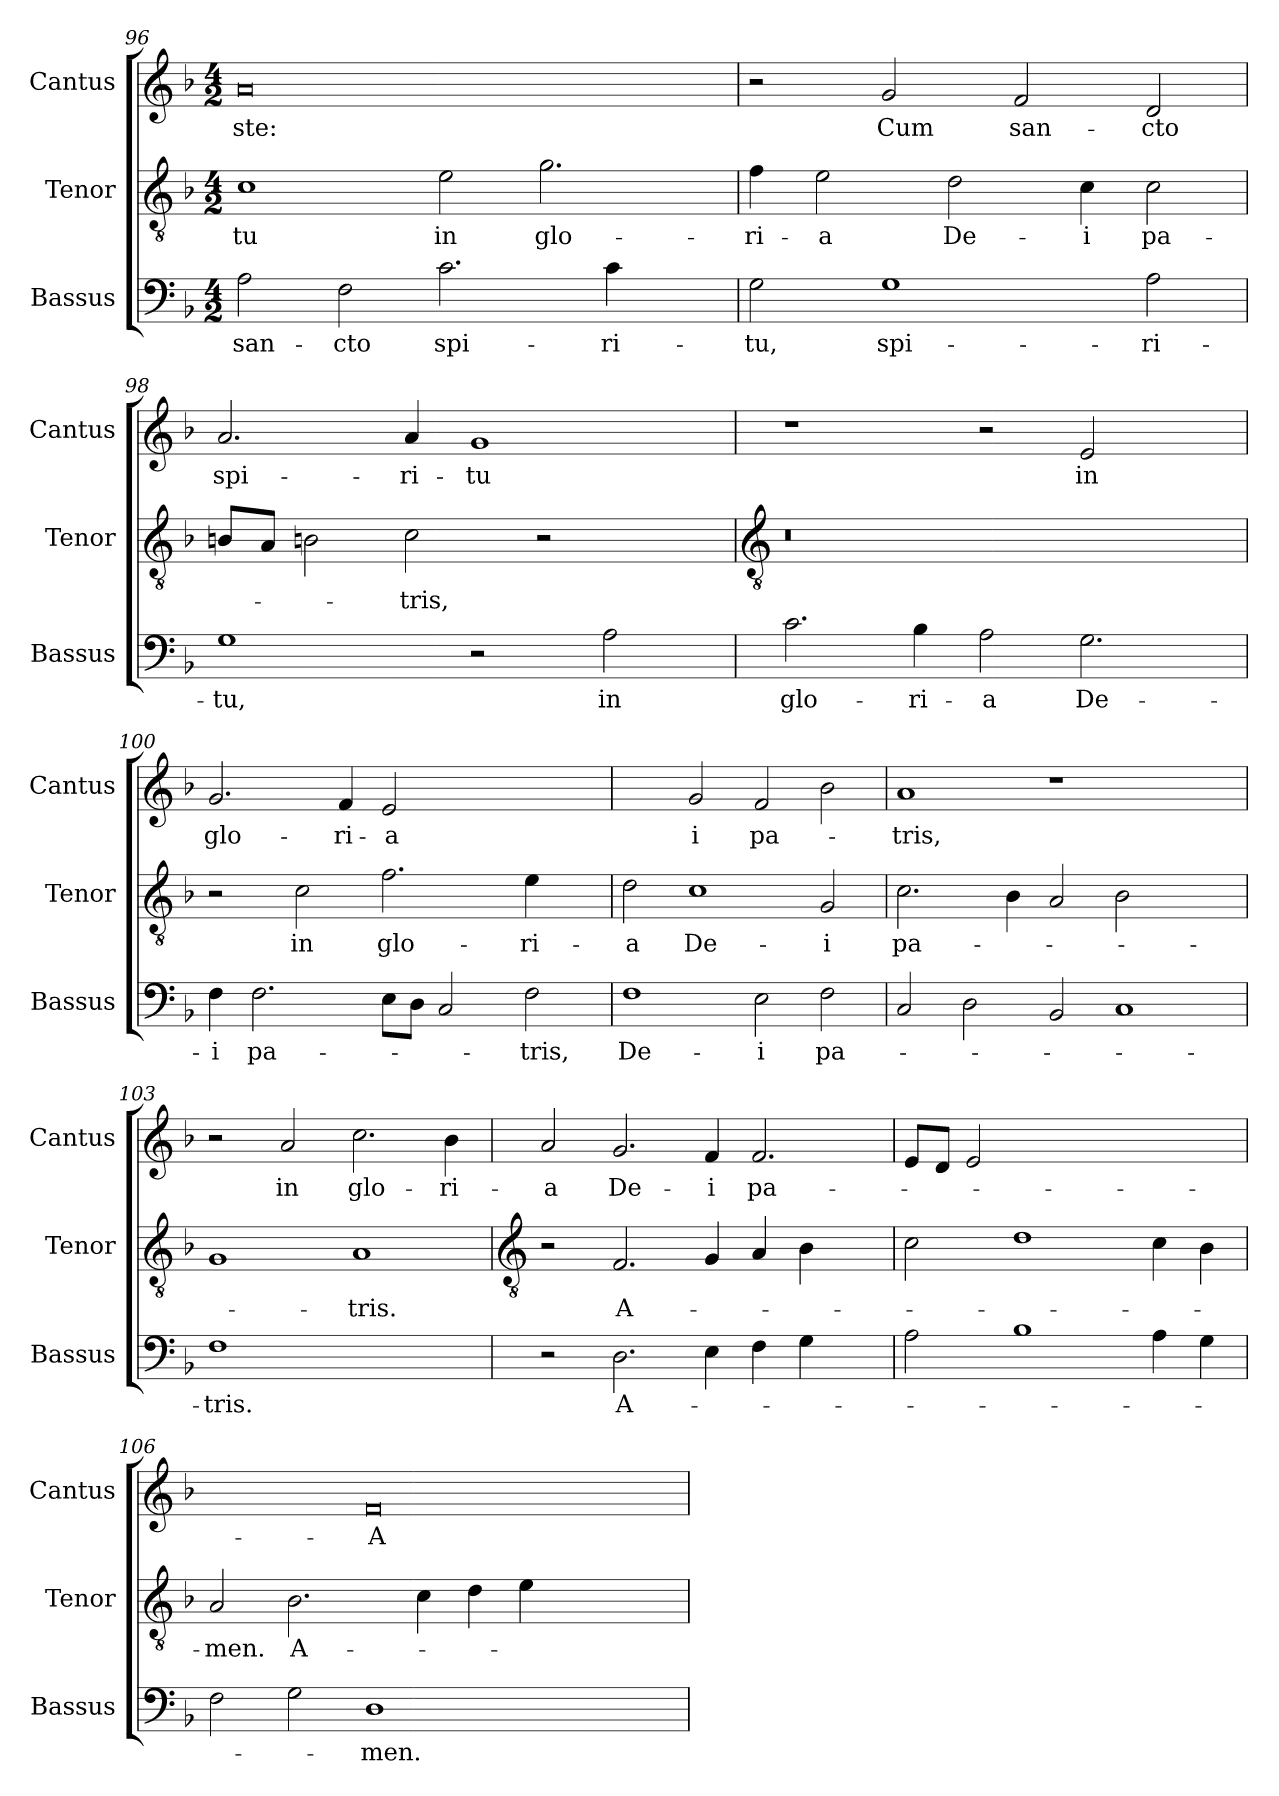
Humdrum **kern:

**kern	**text	**kern	**text	**kern	**text
*part3	*part3	*part2	*part2	*part1	*part1
*staff3	*staff3	*staff2	*staff2	*staff1	*staff1
*I"Bassus	*	*I"Tenor	*	*I"Cantus	*
*I'Bassus	*	*I'Tenor	*	*I'Cantus	*
!!LO:LB:g=z
*clefF4	*	*clefGv2	*	*clefG2	*
*k[b-]	*	*k[b-]	*	*k[b-]	*
*F:	*	*F:	*	*F:	*
*M4/2	*	*M4/2	*	*M4/2	*
=96	=96	=96	=96	=96	=96
!	!LO:LY:b	!	!LO:LY:b	!	!LO:LY:b
2A	san-	1c	-tu	0a	-ste:
!	!LO:LY:b	!	!	!	!
2F	-cto	.	.	.	.
!	!LO:LY:b	!	!LO:LY:b	!	!
2.c	spi-	2e	in	.	.
!	!	!	!LO:LY:b	!	!
.	.	2.g	glo-	.	.
!	!LO:LY:b	!	!	!	!
4c	-ri-	.	.	.	.
4ryy	.	.	.	4ryy	.
=97	=97	=97	=97	=97	=97
!	!LO:LY:b	!	!LO:LY:b	!	!
2G	-tu,	4f	-ri-	2r	.
!	!	!	!LO:LY:b	!	!
.	.	2e	-a	.	.
!	!LO:LY:b	!	!	!	!LO:LY:b
1G	spi-	.	.	2g	Cum
!	!	!	!LO:LY:b	!	!
.	.	2d	De-	.	.
!	!	!	!	!	!LO:LY:b
.	.	.	.	2f	san-
!	!	!	!LO:LY:b	!	!
.	.	4c	-i	.	.
!	!LO:LY:b	!	!LO:LY:b	!	!LO:LY:b
2A	-ri-	2c	pa-	2d	-cto
=98	=98	=98	=98	=98	=98
!	!LO:LY:b	!	!	!	!LO:LY:b
1G	-tu,	8BnL	.	2.a	spi-
.	.	8AJ	.	.	.
.	.	2Bn	.	.	.
!	!	!	!LO:LY:b	!	!LO:LY:b
.	.	2c	-tris,	4a	-ri-
!	!	!	!	!	!LO:LY:b
2r	.	.	.	1g	-tu
.	.	2r	.	.	.
!	!LO:LY:b	!	!	!	!
2A	in	.	.	.	.
.	.	4ryy	.	.	.
!!LO:LB:g=z
=99	=99	=99	=99	=99	=99
*	*	*clefGv2	*	*	*
!	!LO:LY:b	!	!	!	!
2.c	glo-	0r	.	1r	.
!	!LO:LY:b	!	!	!	!
4B-	-ri-	.	.	.	.
!	!LO:LY:b	!	!	!	!
2A	-a	.	.	2r	.
!	!LO:LY:b	!	!	!	!LO:LY:b
2.G	De-	.	.	2e	in
.	.	4ryy	.	4ryy	.
=100	=100	=100	=100	=100	=100
!	!LO:LY:b	!	!	!	!LO:LY:b
4F	-i	2r	.	2.g	glo-
!	!LO:LY:b	!	!	!	!
2.F	pa-	.	.	.	.
!	!	!	!LO:LY:b	!	!
.	.	2c	in	.	.
!	!	!	!	!	!LO:LY:b
.	.	.	.	4f	-ri-
!	!	!	!LO:LY:b	!	!LO:LY:b
8EL	.	2.f	glo-	2e	-a
8DJ	.	.	.	.	.
2C	.	.	.	.	.
!	!	!	!	!	!LO:LY:b
.	.	.	.	[2ayy	De-
!	!LO:LY:b	!	!LO:LY:b	!	!
2F	-tris,	4e	-ri-	.	.
.	.	4ryy	.	4ryy	.
!!LO:LB:g=z
=101	=101	=101	=101	=101	=101
!	!LO:LY:b	!	!LO:LY:b	!	!
1F	De-	2d	-a	2ayy]	.
!	!	!	!LO:LY:b	!	!LO:LY:b
.	.	1c	De-	2g	-i
!	!LO:LY:b	!	!	!	!LO:LY:b
2E	-i	.	.	2f	pa-
!	!LO:LY:b	!	!LO:LY:b	!	!
2F	pa-	2G	-i	2b-	.
=102	=102	=102	=102	=102	=102
!	!	!	!LO:LY:b	!	!LO:LY:b
2C	.	2.c	pa-	1a	-tris,
2D	.	.	.	.	.
.	.	4B-	.	.	.
2BB-	.	2A	.	1r	.
1C	.	2B-	.	.	.
.	.	2ryy	.	2ryy	.
=103	=103	=103	=103	=103	=103
!	!LO:LY:b	!	!	!	!
1F	-tris.	1G	.	2r	.
!	!	!	!	!	!LO:LY:b
.	.	.	.	2a	in
!	!	!	!LO:LY:b	!	!LO:LY:b
1ryy	.	1A	-tris.	2.cc	glo-
!	!	!	!	!	!LO:LY:b
.	.	.	.	4b-	-ri-
!!LO:LB:g=z
=104	=104	=104	=104	=104	=104
*	*	*clefGv2	*	*	*
!	!	!	!	!	!LO:LY:b
2r	.	2r	.	2a	-a
!	!LO:LY:b	!	!LO:LY:b	!	!LO:LY:b
2.D	A-	2.F	A-	2.g	De-
!	!	!	!	!	!LO:LY:b
4E	.	4G	.	4f	-i
!	!	!	!	!	!LO:LY:b
4F	.	4A	.	2.f	pa-
4G	.	4B-	.	.	.
4ryy	.	4ryy	.	.	.
=105	=105	=105	=105	=105	=105
2A	.	2c	.	8eL	.
.	.	.	.	8dJ	.
.	.	.	.	2e	.
1B-	.	1d	.	.	.
!	!	!	!	!	!LO:LY:b
.	.	.	.	[1fyy	-tris.___
4A	.	4c	.	.	.
4G	.	4B-	.	4ryy	.
!!LO:LB:g=z
=106	=106	=106	=106	=106	=106
!	!	!	!LO:LY:b	!	!LO:LY:b
2F	.	2A	-men.	1fyy]	__
!	!	!	!LO:LY:b	!	!
2G	.	2.B-	A-	.	.
!	!LO:LY:b	!	!	!	!LO:LY:b
1D	-men.	.	.	0f	A-
.	.	4c	.	.	.
.	.	4d	.	.	.
.	.	4e	.	.	.
1ryy	.	1ryy	.	.	.
=	=	=	=	=	=
*-	*-	*-	*-	*-	*-
